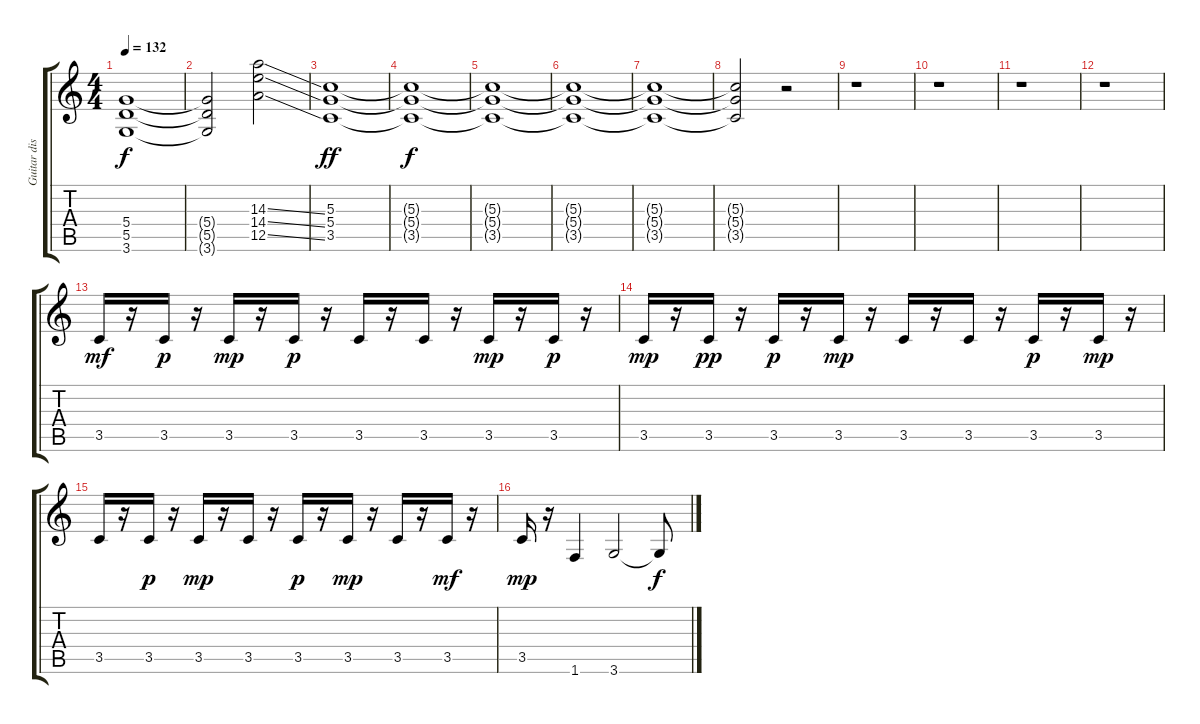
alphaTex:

\track ("Guitar dist." "Guitar dis") {instrument distortionguitar}
\staff {score tabs}
\tuning (E4 B3 G3 D3 A2 E2) {hide}
\ts (4 4)
\tempo 132
\clef g2
\ks c
(5.4 5.5 3.6).1{dy f} |
(5.4{t} 5.5{t} 3.6{t}).2 (14.3{ss} 14.4{ss} 12.5{ss}).2 |
(5.3 5.4 3.5).1{dy ff} |
(5.3{t} 5.4{t} 3.5{t}).1{dy f} |
(5.3{t} 5.4{t} 3.5{t}).1 |
(5.3{t} 5.4{t} 3.5{t}).1 |
(5.3{t} 5.4{t} 3.5{t}).1 |
(5.3{t} 5.4{t} 3.5{t}).2 r.2 |
r.1 |
r.1 |
r.1 |
r.1 |
3.5.16{dy mf volume 16} r.16 3.5.16{dy p} r.16 3.5.16{dy mp} r.16 3.5.16{dy p} r.16 3.5.16 r.16 3.5.16 r.16 3.5.16{dy mp} r.16 3.5.16{dy p} r.16 |
3.5.16{dy mp volume 15} r.16 3.5.16{dy pp} r.16 3.5.16{dy p} r.16 3.5.16{dy mp} r.16 3.5.16 r.16 3.5.16 r.16 3.5.16{dy p} r.16 3.5.16{dy mp} r.16 |
3.5.16{volume 14} r.16 3.5.16{dy p} r.16 3.5.16{dy mp} r.16 3.5.16 r.16 3.5.16{dy p} r.16 3.5.16{dy mp} r.16 3.5.16 r.16 3.5.16{dy mf} r.16 |
3.5.16{dy mp volume 13} r.16 1.6.4 3.6.2 3.6{t}.8{dy f}
